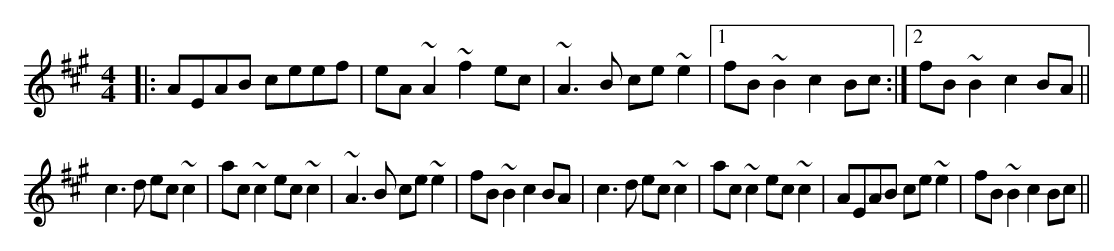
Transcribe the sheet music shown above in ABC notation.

X:1
M:4/4
K:A
|:AEAB ceef|eA~A2 ~f2 ec|~A3 B ce~e2|1 fB~B2 c2 Bc:|2 fB~B2 c2 BA||
c3 d ec~c2|ac~c2 ec~c2|~A3 B ce~e2|fB~B2 c2 BA|c3 d ec~c2|ac~c2 ec~c2|AEAB ce~e2|fB~B2 c2 Bc||
